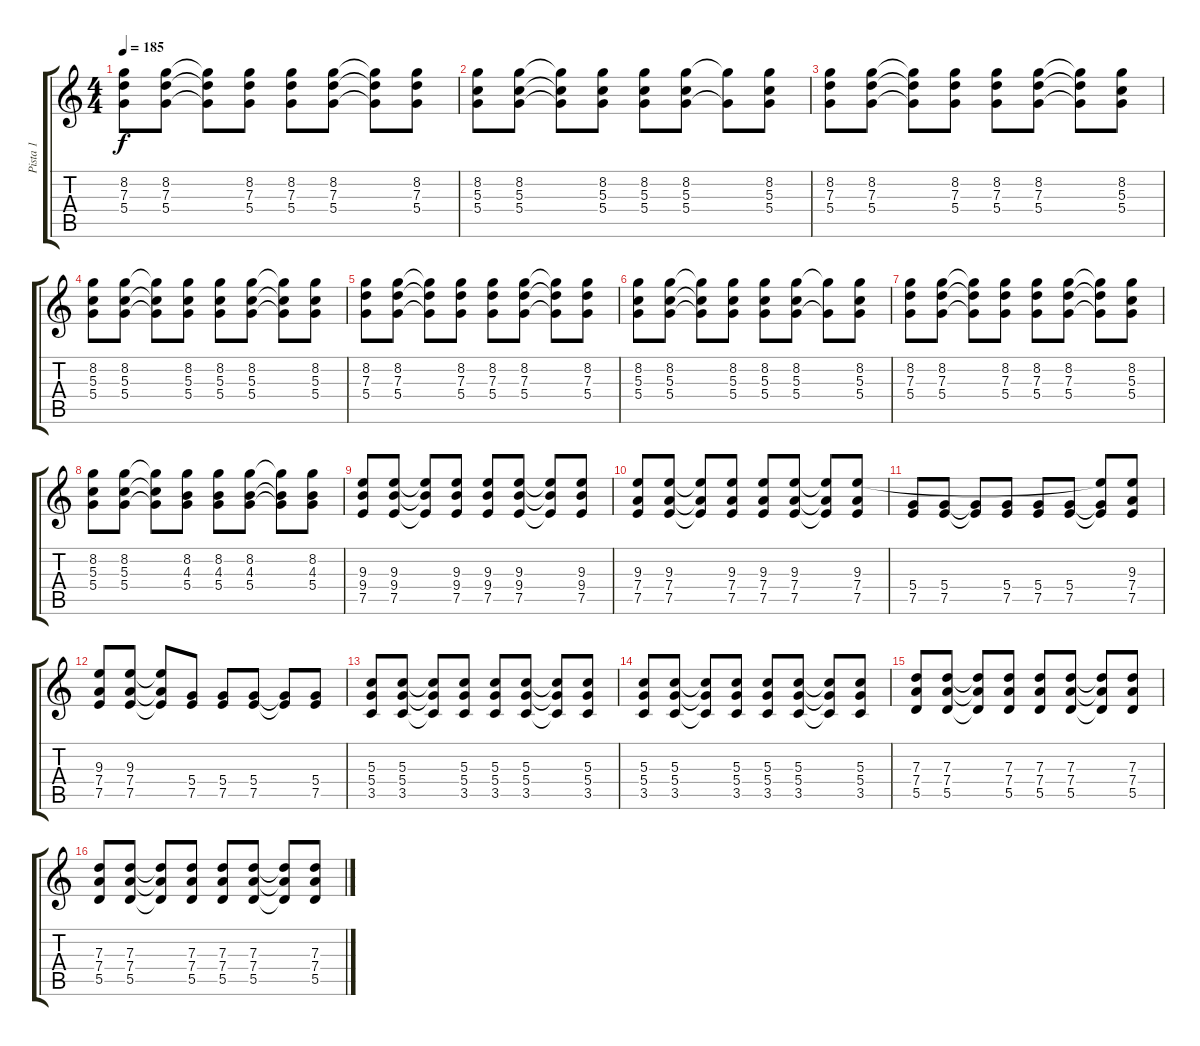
\track ("Pista 1" "Pista 1") {instrument distortionguitar}
\staff {score tabs}
\tuning (E4 B3 G3 D3 A2 E2) {hide}
\ts (4 4)
\tempo 185
\clef g2
\ks c
(8.2 7.3 5.4).8{dy f} (8.2 7.3 5.4).8 (8.2{t} 7.3{t} 5.4{t}).8 (8.2 7.3 5.4).8 (8.2 7.3 5.4).8 (8.2 7.3 5.4).8 (8.2{t} 7.3{t} 5.4{t}).8 (8.2 7.3 5.4).8 |
(8.2 5.3 5.4).8 (8.2 5.3 5.4).8 (8.2{t} 5.3{t} 5.4{t}).8 (8.2 5.3 5.4).8 (8.2 5.3 5.4).8 (8.2 5.3 5.4).8 (8.2{t} 5.4{t}).8 (8.2 5.3 5.4).8 |
(8.2 7.3 5.4).8 (8.2 7.3 5.4).8 (8.2{t} 7.3{t} 5.4{t}).8 (8.2 7.3 5.4).8 (8.2 7.3 5.4).8 (8.2 7.3 5.4).8 (8.2{t} 7.3{t} 5.4{t}).8 (8.2 5.3 5.4).8 |
(8.2 5.3 5.4).8 (8.2 5.3 5.4).8 (8.2{t} 5.3{t} 5.4{t}).8 (8.2 5.3 5.4).8 (8.2 5.3 5.4).8 (8.2 5.3 5.4).8 (8.2{t} 5.3{t} 5.4{t}).8 (8.2 5.3 5.4).8 |
(8.2 7.3 5.4).8 (8.2 7.3 5.4).8 (8.2{t} 7.3{t} 5.4{t}).8 (8.2 7.3 5.4).8 (8.2 7.3 5.4).8 (8.2 7.3 5.4).8 (8.2{t} 7.3{t} 5.4{t}).8 (8.2 7.3 5.4).8 |
(8.2 5.3 5.4).8 (8.2 5.3 5.4).8 (8.2{t} 5.3{t} 5.4{t}).8 (8.2 5.3 5.4).8 (8.2 5.3 5.4).8 (8.2 5.3 5.4).8 (8.2{t} 5.4{t}).8 (8.2 5.3 5.4).8 |
(8.2 7.3 5.4).8 (8.2 7.3 5.4).8 (8.2{t} 7.3{t} 5.4{t}).8 (8.2 7.3 5.4).8 (8.2 7.3 5.4).8 (8.2 7.3 5.4).8 (8.2{t} 7.3{t} 5.4{t}).8 (8.2 5.3 5.4).8 |
(8.2 5.3 5.4).8 (8.2 5.3 5.4).8 (8.2{t} 5.3{t} 5.4{t}).8 (8.2 4.3 5.4).8 (8.2 4.3 5.4).8 (8.2 4.3 5.4).8 (8.2{t} 4.3{t} 5.4{t}).8 (8.2 4.3 5.4).8 |
(9.3 9.4 7.5).8 (9.3 9.4 7.5).8 (9.3{t} 9.4{t} 7.5{t}).8 (9.3 9.4 7.5).8 (9.3 9.4 7.5).8 (9.3 9.4 7.5).8 (9.3{t} 9.4{t} 7.5{t}).8 (9.3 9.4 7.5).8 |
(9.3 7.4 7.5).8 (9.3 7.4 7.5).8 (9.3{t} 7.4{t} 7.5{t}).8 (9.3 7.4 7.5).8 (9.3 7.4 7.5).8 (9.3 7.4 7.5).8 (9.3{t} 7.4{t} 7.5{t}).8 (9.3 7.4 7.5).8 |
(5.4 7.5).8 (5.4 7.5).8 (5.4{t} 7.5{t}).8 (5.4 7.5).8 (5.4 7.5).8 (5.4 7.5).8 (9.3{t} 5.4{t} 7.5{t}).8 (9.3 7.4 7.5).8 |
(9.3 7.4 7.5).8 (9.3 7.4 7.5).8 (9.3{t} 7.4{t} 7.5{t}).8 (5.4 7.5).8 (5.4 7.5).8 (5.4 7.5).8 (5.4{t} 7.5{t}).8 (5.4 7.5).8 |
(5.3 5.4 3.5).8 (5.3 5.4 3.5).8 (5.3{t} 5.4{t} 3.5{t}).8 (5.3 5.4 3.5).8 (5.3 5.4 3.5).8 (5.3 5.4 3.5).8 (5.3{t} 5.4{t} 3.5{t}).8 (5.3 5.4 3.5).8 |
(5.3 5.4 3.5).8 (5.3 5.4 3.5).8 (5.3{t} 5.4{t} 3.5{t}).8 (5.3 5.4 3.5).8 (5.3 5.4 3.5).8 (5.3 5.4 3.5).8 (5.3{t} 5.4{t} 3.5{t}).8 (5.3 5.4 3.5).8 |
(7.3 7.4 5.5).8 (7.3 7.4 5.5).8 (7.3{t} 7.4{t} 5.5{t}).8 (7.3 7.4 5.5).8 (7.3 7.4 5.5).8 (7.3 7.4 5.5).8 (7.3{t} 7.4{t} 5.5{t}).8 (7.3 7.4 5.5).8 |
(7.3 7.4 5.5).8 (7.3 7.4 5.5).8 (7.3{t} 7.4{t} 5.5{t}).8 (7.3 7.4 5.5).8 (7.3 7.4 5.5).8 (7.3 7.4 5.5).8 (7.3{t} 7.4{t} 5.5{t}).8 (7.3 7.4 5.5).8
